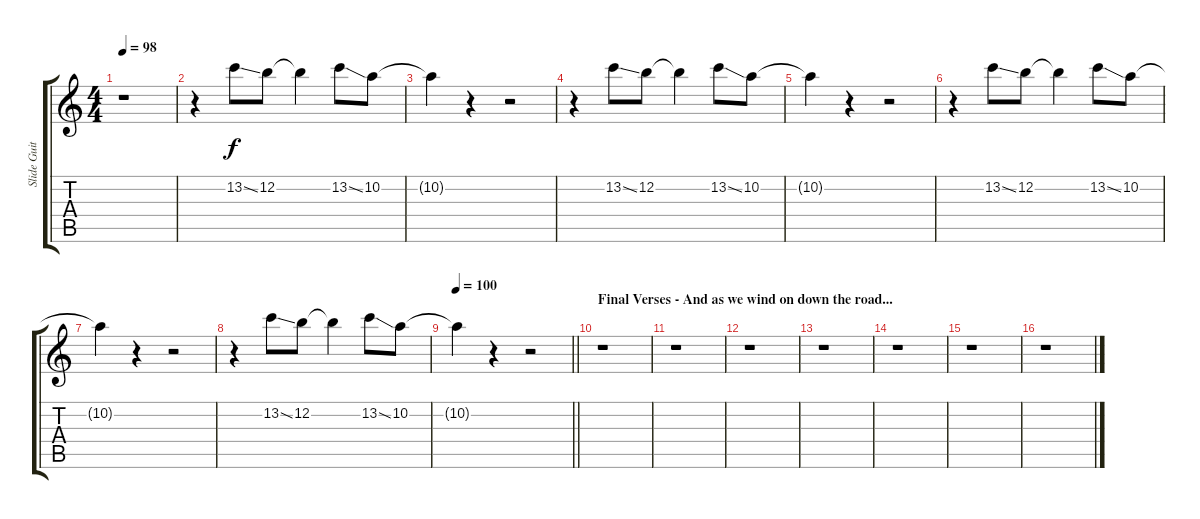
\track ("Slide Guitar (Page)" "Slide Guit") {instrument distortionguitar}
\staff {score tabs}
\tuning (E4 B3 G3 D3 A2 E2) {hide}
\ts (4 4)
\tempo 98
\clef g2
\ks c
r.1{dy f} |
r.4 13.2{ss}.8 12.2.8 12.2{t}.4 13.2{ss}.8 10.2.8 |
10.2{t}.4 r.4 r.2 |
r.4 13.2{ss}.8 12.2.8 12.2{t}.4 13.2{ss}.8 10.2.8 |
10.2{t}.4 r.4 r.2 |
r.4 13.2{ss}.8 12.2.8 12.2{t}.4 13.2{ss}.8 10.2.8 |
10.2{t}.4 r.4 r.2 |
r.4 13.2{ss}.8 12.2.8 12.2{t}.4 13.2{ss}.8 10.2.8 |
\tempo 100
\barLineRight lightlight
10.2{t}.4 r.4 r.2 |
\section ("" "Final Verses - And as we wind on down the road...")
r.1 |
r.1 |
r.1 |
r.1 |
r.1 |
r.1 |
r.1
